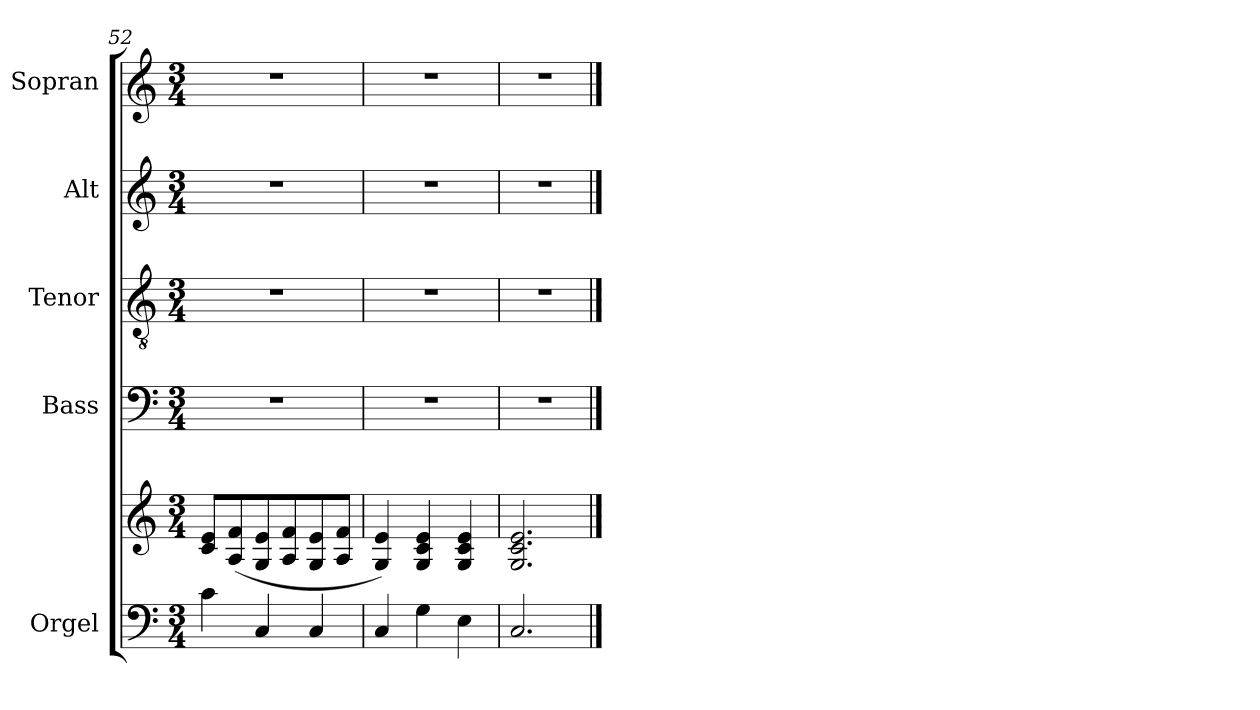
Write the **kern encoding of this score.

**kern	**kern	**kern	**kern	**kern	**kern
*part5	*part5	*part4	*part3	*part2	*part1
*staff6	*staff5	*staff4	*staff3	*staff2	*staff1
*I"Orgel	*	*I"Bass	*I"Tenor	*I"Alt	*I"Sopran
*I'Org.	*	*I'B.	*I'T.	*I'A.	*I'S.
*clefF4	*clefG2	*clefF4	*clefGv2	*clefG2	*clefG2
*k[]	*k[]	*k[]	*k[]	*k[]	*k[]
*C:	*C:	*C:	*C:	*C:	*C:
*M3/4	*M3/4	*M3/4	*M3/4	*M3/4	*M3/4
=52	=52	=52	=52	=52	=52
4c\	8c/ 8e/L	2.r	2.r	2.r	2.r
.	(<8A/ 8f/	.	.	.	.
4C/	8G/ 8e/	.	.	.	.
.	8A/ 8f/	.	.	.	.
4C/	8G/ 8e/	.	.	.	.
.	8A/ 8f/J	.	.	.	.
=53	=53	=53	=53	=53	=53
4C/	4G/ 4e/)	2.r	2.r	2.r	2.r
4G\	4G/ 4c/ 4e/	.	.	.	.
4E\	4G/ 4c/ 4e/	.	.	.	.
=54	=54	=54	=54	=54	=54
2.C/	2.G/ 2.c/ 2.e/	2.r	2.r	2.r	2.r
==	==	==	==	==	==
*-	*-	*-	*-	*-	*-
